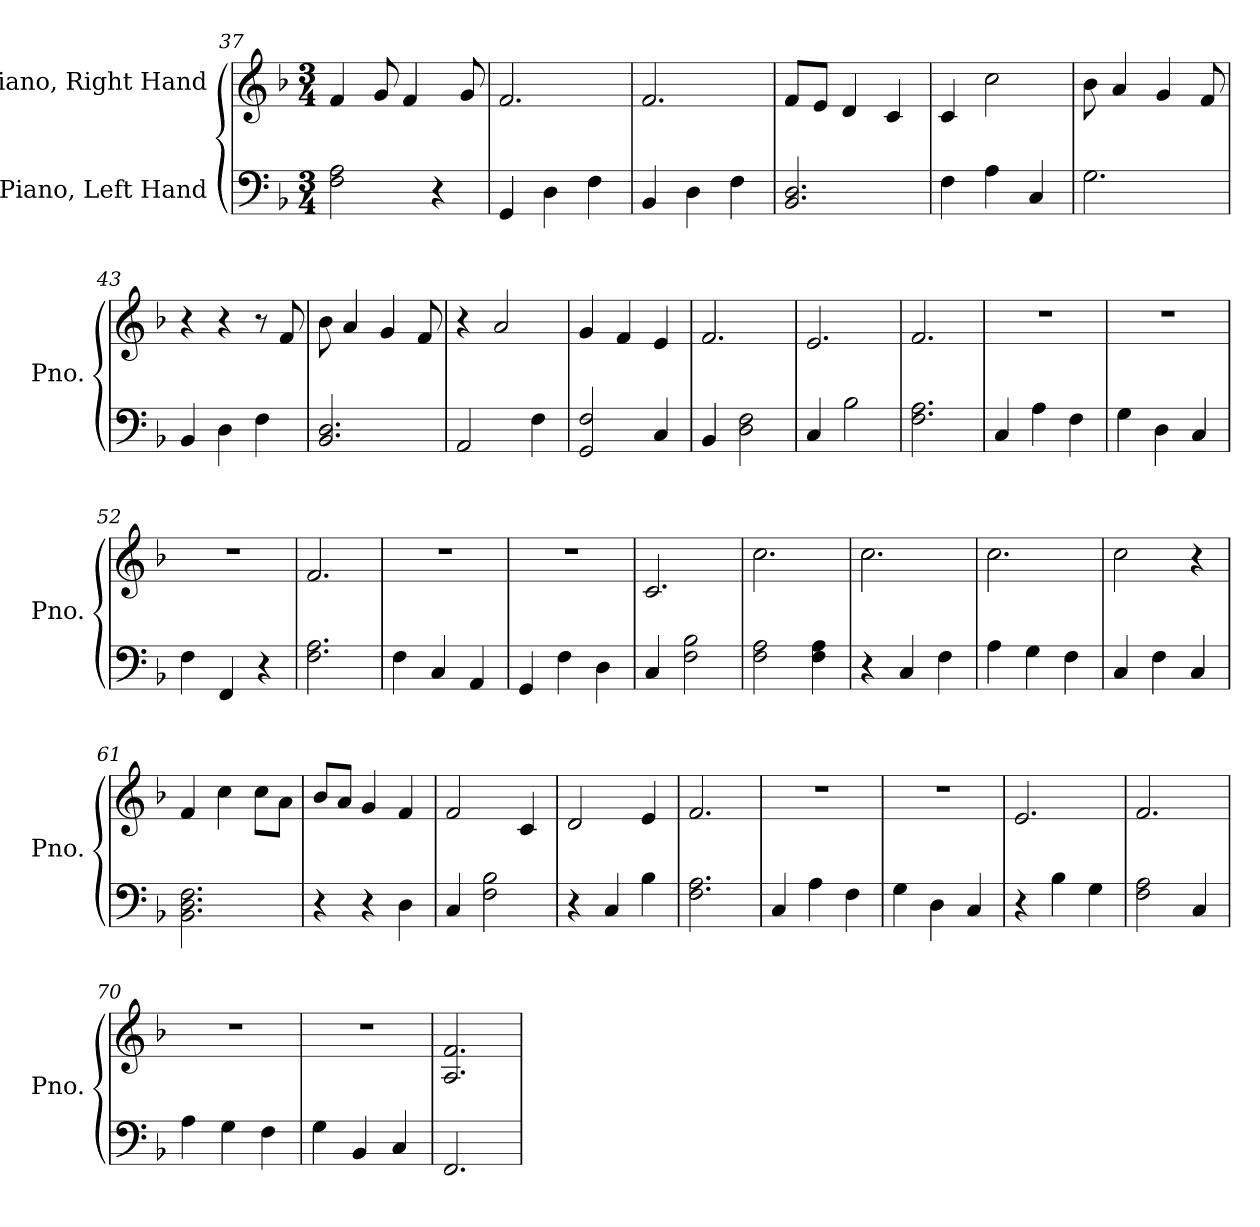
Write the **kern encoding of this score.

**kern	**kern
*part2	*part1
*staff2	*staff1
*I"Piano, Left Hand	*I"Piano, Right Hand
*I'Pno.	*I'Pno.
!!LO:LB:g=z
*clefF4	*clefG2
*k[b-]	*k[b-]
*M3/4	*M3/4
=37	=37
2F\ 2A\	4f/
.	8g/
.	4f/
4r	.
.	8g/
=38	=38
4GG/	2.f/
4D\	.
4F\	.
=39	=39
4BB-/	2.f/
4D\	.
4F\	.
=40	=40
2.BB-/ 2.D/	8f/L
.	8e/J
.	4d/
.	4c/
=41	=41
4F\	4c/
4A\	2cc\
4C/	.
=42	=42
2.G\	8b-\
.	4a/
.	4g/
.	8f/
=43	=43
4BB-/	4r
4D\	4r
4F\	8r
.	8f/
=44	=44
2.BB-/ 2.D/	8b-\
.	4a/
.	4g/
.	8f/
=45	=45
2AA/	4r
.	2a/
4F\	.
!!LO:LB:g=z
=46	=46
2GG/ 2F/	4g/
.	4f/
4C/	4e/
=47	=47
4BB-/	2.f/
2D\ 2F\	.
=48	=48
4C/	2.e/
2B-\	.
=49	=49
2.F\ 2.A\	2.f/
=50	=50
4C/	2.r
4A\	.
4F\	.
=51	=51
4G\	2.r
4D\	.
4C/	.
=52	=52
4F\	2.r
4FF/	.
4r	.
=53	=53
2.F\ 2.A\	2.f/
=54	=54
4F\	2.r
4C/	.
4AA/	.
=55	=55
4GG/	2.r
4F\	.
4D\	.
=56	=56
4C/	2.c/
2F\ 2B-\	.
=57	=57
2F\ 2A\	2.cc\
4F\ 4A\	.
!!LO:PB:g=z
=58	=58
4r	2.cc\
4C/	.
4F\	.
=59	=59
4A\	2.cc\
4G\	.
4F\	.
=60	=60
4C/	2cc\
4F\	.
4C/	4r
=61	=61
2.BB-\ 2.D\ 2.F\	4f/
.	4cc\
.	8cc\L
.	8a\J
=62	=62
4r	8b-/L
.	8a/J
4r	4g/
4D\	4f/
=63	=63
4C/	2f/
2F\ 2B-\	.
.	4c/
=64	=64
4r	2d/
4C/	.
4B-\	4e/
=65	=65
2.F\ 2.A\	2.f/
=66	=66
4C/	2.r
4A\	.
4F\	.
=67	=67
4G\	2.r
4D\	.
4C/	.
!!LO:LB:g=z
=68	=68
4r	2.e/
4B-\	.
4G\	.
=69	=69
2F\ 2A\	2.f/
4C/	.
=70	=70
4A\	2.r
4G\	.
4F\	.
=71	=71
4G\	2.r
4BB-/	.
4C/	.
=72	=72
2.FF/	2.A/ 2.f/
=	=
*-	*-
